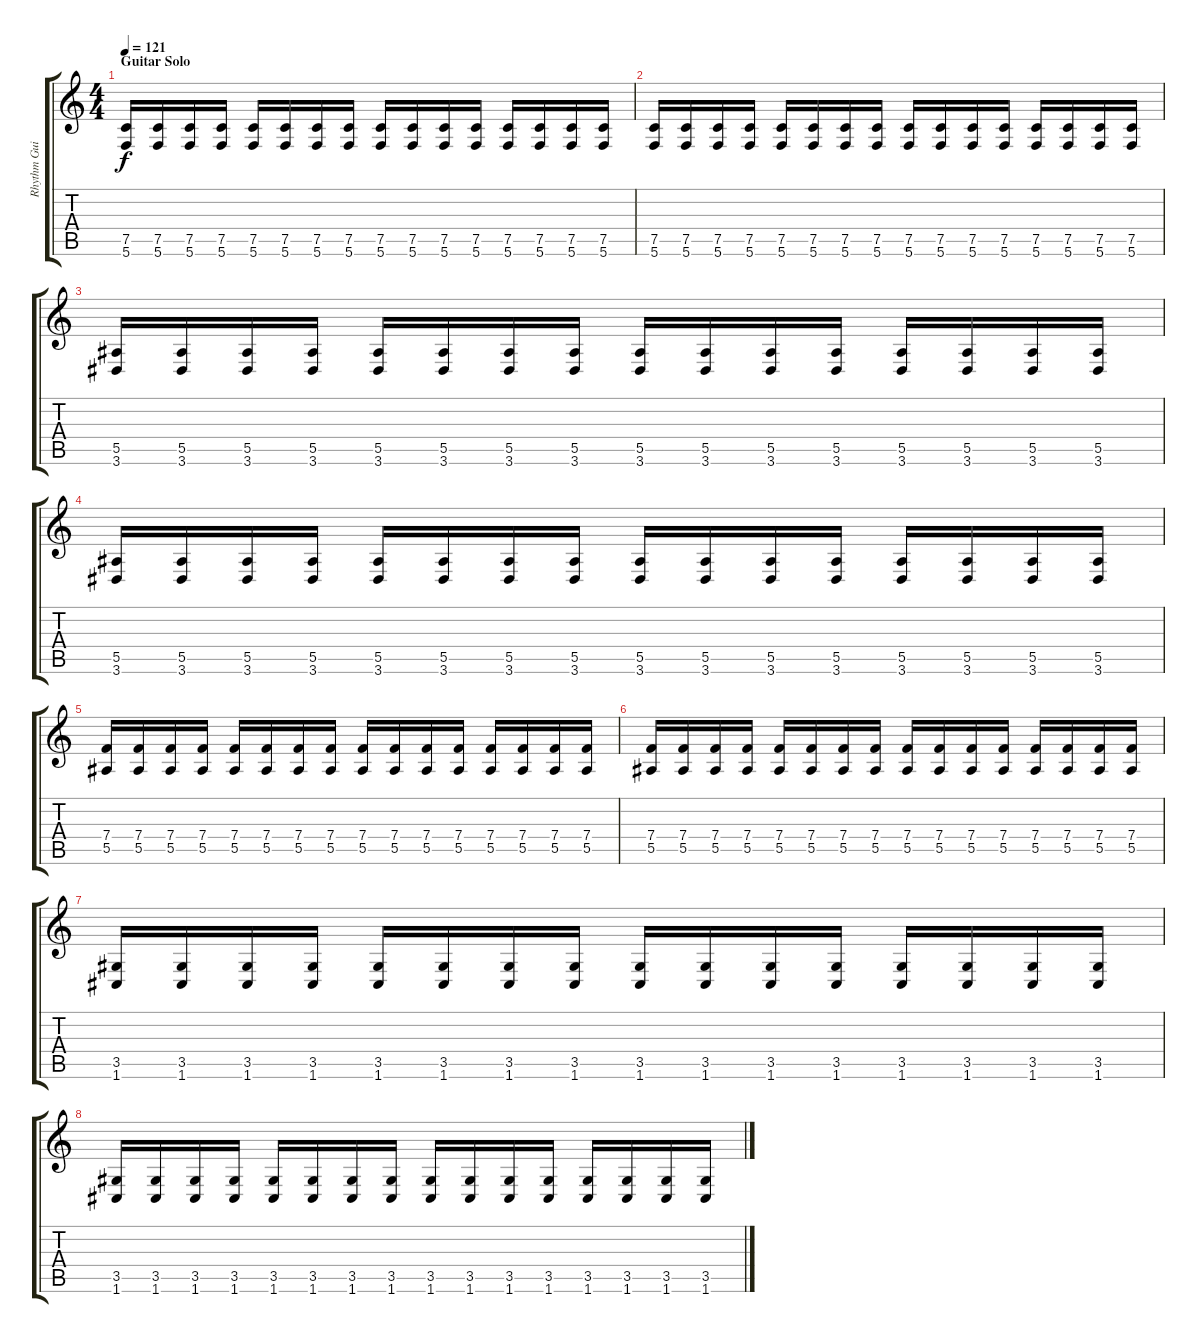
\track ("Rhythm Guitar" "Rhythm Gui") {instrument distortionguitar}
\staff {score tabs}
\tuning (C4 G3 Eb3 Bb2 F2 C2) {hide}
\ts (4 4)
\section ("" "Guitar Solo")
\tempo 121
\clef g2
\ks c
(7.5 5.6).16{dy f} (7.5 5.6).16 (7.5 5.6).16 (7.5 5.6).16 (7.5 5.6).16 (7.5 5.6).16 (7.5 5.6).16 (7.5 5.6).16 (7.5 5.6).16 (7.5 5.6).16 (7.5 5.6).16 (7.5 5.6).16 (7.5 5.6).16 (7.5 5.6).16 (7.5 5.6).16 (7.5 5.6).16 |
(7.5 5.6).16 (7.5 5.6).16 (7.5 5.6).16 (7.5 5.6).16 (7.5 5.6).16 (7.5 5.6).16 (7.5 5.6).16 (7.5 5.6).16 (7.5 5.6).16 (7.5 5.6).16 (7.5 5.6).16 (7.5 5.6).16 (7.5 5.6).16 (7.5 5.6).16 (7.5 5.6).16 (7.5 5.6).16 |
(5.5 3.6).16 (5.5 3.6).16 (5.5 3.6).16 (5.5 3.6).16 (5.5 3.6).16 (5.5 3.6).16 (5.5 3.6).16 (5.5 3.6).16 (5.5 3.6).16 (5.5 3.6).16 (5.5 3.6).16 (5.5 3.6).16 (5.5 3.6).16 (5.5 3.6).16 (5.5 3.6).16 (5.5 3.6).16 |
(5.5 3.6).16 (5.5 3.6).16 (5.5 3.6).16 (5.5 3.6).16 (5.5 3.6).16 (5.5 3.6).16 (5.5 3.6).16 (5.5 3.6).16 (5.5 3.6).16 (5.5 3.6).16 (5.5 3.6).16 (5.5 3.6).16 (5.5 3.6).16 (5.5 3.6).16 (5.5 3.6).16 (5.5 3.6).16 |
(7.4 5.5).16 (7.4 5.5).16 (7.4 5.5).16 (7.4 5.5).16 (7.4 5.5).16 (7.4 5.5).16 (7.4 5.5).16 (7.4 5.5).16 (7.4 5.5).16 (7.4 5.5).16 (7.4 5.5).16 (7.4 5.5).16 (7.4 5.5).16 (7.4 5.5).16 (7.4 5.5).16 (7.4 5.5).16 |
(7.4 5.5).16 (7.4 5.5).16 (7.4 5.5).16 (7.4 5.5).16 (7.4 5.5).16 (7.4 5.5).16 (7.4 5.5).16 (7.4 5.5).16 (7.4 5.5).16 (7.4 5.5).16 (7.4 5.5).16 (7.4 5.5).16 (7.4 5.5).16 (7.4 5.5).16 (7.4 5.5).16 (7.4 5.5).16 |
(3.5 1.6).16 (3.5 1.6).16 (3.5 1.6).16 (3.5 1.6).16 (3.5 1.6).16 (3.5 1.6).16 (3.5 1.6).16 (3.5 1.6).16 (3.5 1.6).16 (3.5 1.6).16 (3.5 1.6).16 (3.5 1.6).16 (3.5 1.6).16 (3.5 1.6).16 (3.5 1.6).16 (3.5 1.6).16 |
(3.5 1.6).16 (3.5 1.6).16 (3.5 1.6).16 (3.5 1.6).16 (3.5 1.6).16 (3.5 1.6).16 (3.5 1.6).16 (3.5 1.6).16 (3.5 1.6).16 (3.5 1.6).16 (3.5 1.6).16 (3.5 1.6).16 (3.5 1.6).16 (3.5 1.6).16 (3.5 1.6).16 (3.5 1.6).16
